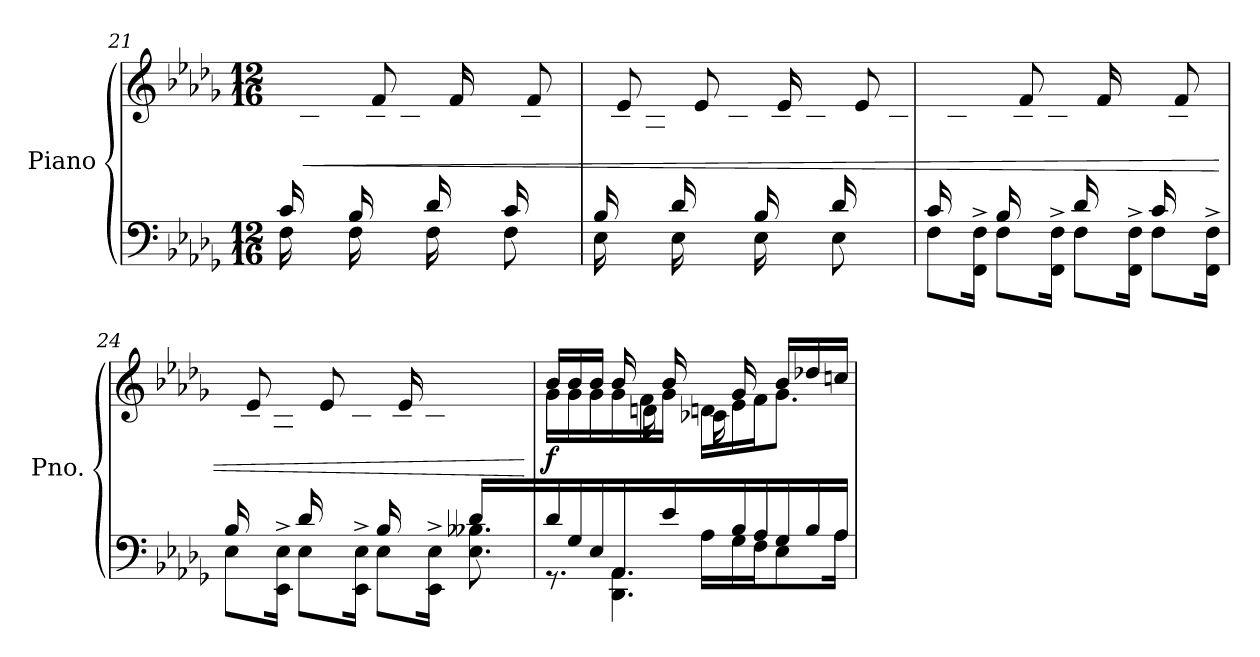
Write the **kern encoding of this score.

**kern	**kern	**dynam
*part1	*part1	*part1
*staff2	*staff1	*staff1/2
*I"Piano	*	*
*I'Pno.	*	*
!!LO:LB:g=z
*clefF4	*clefG2	*
*k[b-e-a-d-g-]	*k[b-e-a-d-g-]	*
*M12/16	*M12/16	*
=21	=21	=21
*^	*^	*
16c/LL	16F\	4ryy	16ryy	.
!	!	!	!	!LO:HP:b
8ryy	8ryy	.	16c\	<
.	.	.	16f\ 16cc\JJ	.
16B-/LL	16F\	.	16ryy	.
8ryy	8ryy	8f/	16B-\ 16b-\	.
.	.	.	16c\ 16cc\JJ	.
16d-/LL	16F\	16ryy	16ryy	.
8ryy	8ryy	16f/	16d-\ 16dd-\	.
.	.	8rffyy	16e-\ 16ee-\JJ	.
16c/LL	8F\	.	16ryy	.
8ryy	.	8f/	16c\ 16cc\	.
.	16ryy	.	16d-\ 16dd-\JJ	.
=22	=22	=22	=22	=22
16B-/LL	16E-\	16ryy	16ryy	.
8ryy	8ryy	8e-/	16B-\ 16b-\	.
.	.	.	16A-\ 16a-\JJ	.
16d-/LL	16E-\	16ryy	16ryy	.
8ryy	8ryy	8e-/	16d-\ 16dd-\	.
.	.	.	16c\ 16cc\JJ	.
16B-/LL	16E-\	16ryy	16ryy	.
8ryy	8ryy	16e-/	16B-\ 16b-\	.
.	.	8rffyy	16c\ 16cc\JJ	.
16d-/LL	8E-\	.	16ryy	.
8ryy	.	8e-/	16d-\ 16dd-\	.
.	16ryy	.	16B-\ 16b-\JJ	.
=23	=23	=23	=23	=23
16c/LL	8F\L	4ryy	16ryy	.
8ryy	.	.	16c\	.
.	16FF\^ 16F\^Jk	.	16f\ 16cc\JJ	.
16B-/LL	8F\L	.	16ryy	.
8ryy	.	8f/	16B-\ 16b-\	.
.	16FF\^ 16F\^Jk	.	16c\ 16cc\JJ	.
16d-/LL	8F\L	16ryy	16ryy	.
8ryy	.	16f/	16d-\ 16dd-\	.
.	16FF\^ 16F\^Jk	8rffyy	16e-\ 16ee-\JJ	.
16c/LL	8F\L	.	16ryy	.
8ryy	.	8f/	16c\ 16cc\	.
.	16FF\^ 16F\^Jk	.	16d-\ 16dd-\JJ	.
!!LO:LB:g=z	!!
=24	=24	=24	=24	=24
16B-/LL	8E-\L	16ryy	16ryy	.
8ryy	.	8e-/	16B-\ 16b-\	.
.	16EE-\^ 16E-\^Jk	.	16A-\ 16a-\JJ	.
16d-/LL	8E-\L	16ryy	16ryy	.
8ryy	.	8e-/	16d-\ 16dd-\	.
.	16EE-\^ 16E-\^Jk	.	16c\ 16cc\JJ	.
16B-/LL	8E-\L	16ryy	16ryy	.
8ryy	.	16e-/	16B-\ 16b-\	.
.	16EE-\^ 16E-\^Jk	8rffyy	16c\ 16cc\JJ	.
16d-/LL	8.E-\ 8.B--X\	.	16ryy	.
8ryy	.	8ryy	16d-\	.
.	.	.	16e-\ 16g-\ 16dd-\JJ	.
*v	*v	*	*	*
*	*v	*v	*
.	.	[
=25	=25	=25
*^	*^	*
*	*^	*	*^	*
!	!	!	!	!	!	!LO:DY:b
16d-/LL	8.rGGyy	8.r	16b-/LL	16g-\LL	4ryy	f
16G-/	.	.	16b-/	16g-\	.	.
16E-/	.	.	16b-/JJ	16g-\	.	.
16AA-/	8.rcyy	4.DD-\ 4.AA-\	16b-/	16g-\	.	.
16ryy	.	.	16ryy	16f\	16dn\	.
16e-/JJ	.	.	16b-/	16g-\JJ	16ryy	.
16ryy	16A-\LL	.	16ryy	16dn\LL	16c-X\LL	.
16B-/	16G-\	.	16g-/	16e-\	4ryy	.
16A-/	16F\J	.	16ryy	16f\J	.	.
16G-/	8E-\	8.rDDDyy	16b-/LL	8.g-\J	.	.
16B-/	.	.	16dd-X/	.	.	.
16A-/JJ	16A-\Jk	.	16ccn/JJ	.	16ryy	.
*v	*v	*v	*	*	*	*
*	*v	*v	*v	*
=	=	=
*-	*-	*-
